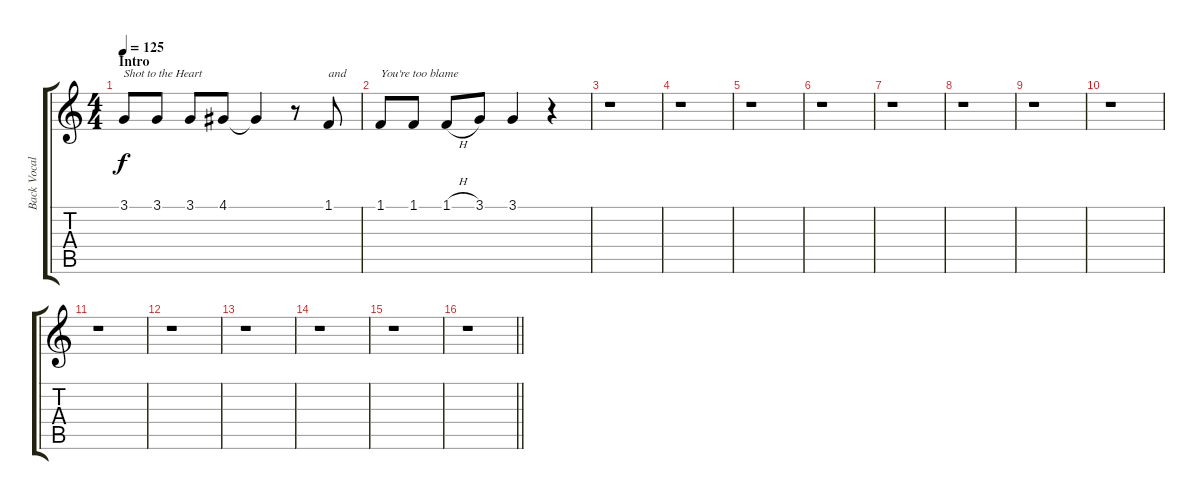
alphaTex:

\track ("Back Vocals" "Back Vocal") {instrument baritonesax}
\staff {score tabs}
\tuning (E4 B3 G3 D3 A2 E2) {hide}
\ts (4 4)
\section ("" "Intro")
\tempo 125
\clef g2
\ks c
3.1.8{txt "Shot to the Heart" dy f instrument baritonesax} 3.1.8 3.1.8 4.1.8 4.1{t}.4 r.8 1.1.8{txt "and"} |
1.1.8{txt "You're too blame"} 1.1.8 1.1{h}.8 3.1.8 3.1.4 r.4 |
r.1 |
r.1 |
r.1 |
r.1 |
r.1 |
r.1 |
r.1 |
r.1 |
r.1 |
r.1 |
r.1 |
r.1 |
r.1 |
\barLineRight lightlight
r.1
